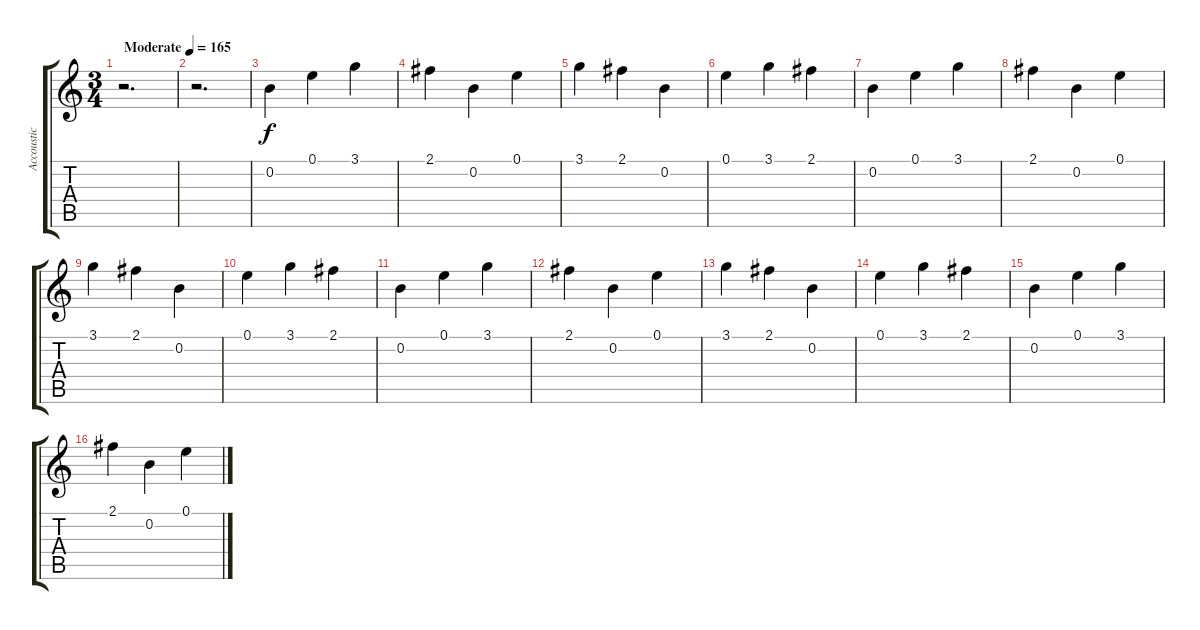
\track ("Accoustic Guitar" "Accoustic ") {instrument acousticguitarsteel}
\staff {score tabs}
\tuning (E4 B3 G3 D3 A2 E2) {hide}
\ts (3 4)
\tempo (165 "Moderate")
\clef g2
\ks c
r.2{d dy f instrument acousticguitarsteel} |
r.2{d} |
0.2.4 0.1.4 3.1.4 |
2.1.4 0.2.4 0.1.4 |
3.1.4 2.1.4 0.2.4 |
0.1.4 3.1.4 2.1.4 |
0.2.4 0.1.4 3.1.4 |
2.1.4 0.2.4 0.1.4 |
3.1.4 2.1.4 0.2.4 |
0.1.4 3.1.4 2.1.4 |
0.2.4 0.1.4 3.1.4 |
2.1.4 0.2.4 0.1.4 |
3.1.4 2.1.4 0.2.4 |
0.1.4 3.1.4 2.1.4 |
0.2.4 0.1.4 3.1.4 |
2.1.4 0.2.4 0.1.4
